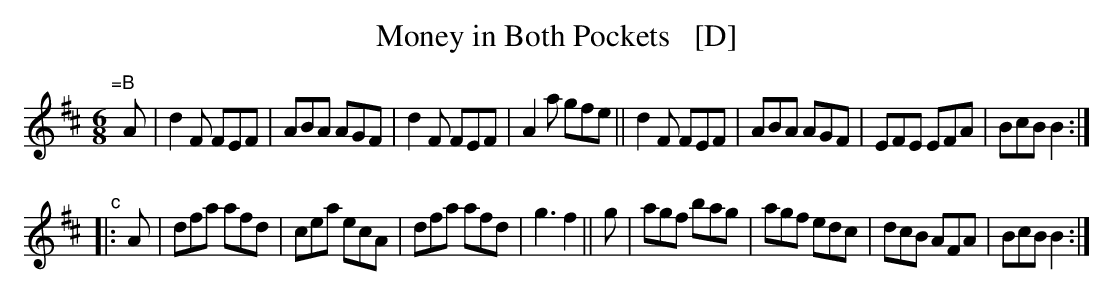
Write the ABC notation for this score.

X:1
T: Money in Both Pockets   [D]
M: 6/8
L: 1/8
K: D	% ending on Bm
"=B"[|]A \
|  d2F FEF | ABA AGF | d2F FEF | A2a gfe \
|| d2F FEF | ABA AGF | EFE EFA | BcB B2 :|
"^c"\
|: A | dfa afd | cea ecA | dfa afd | g3  f2 \
|| g | agf bag | agf edc | dcB AFA | BcB B2 :|
